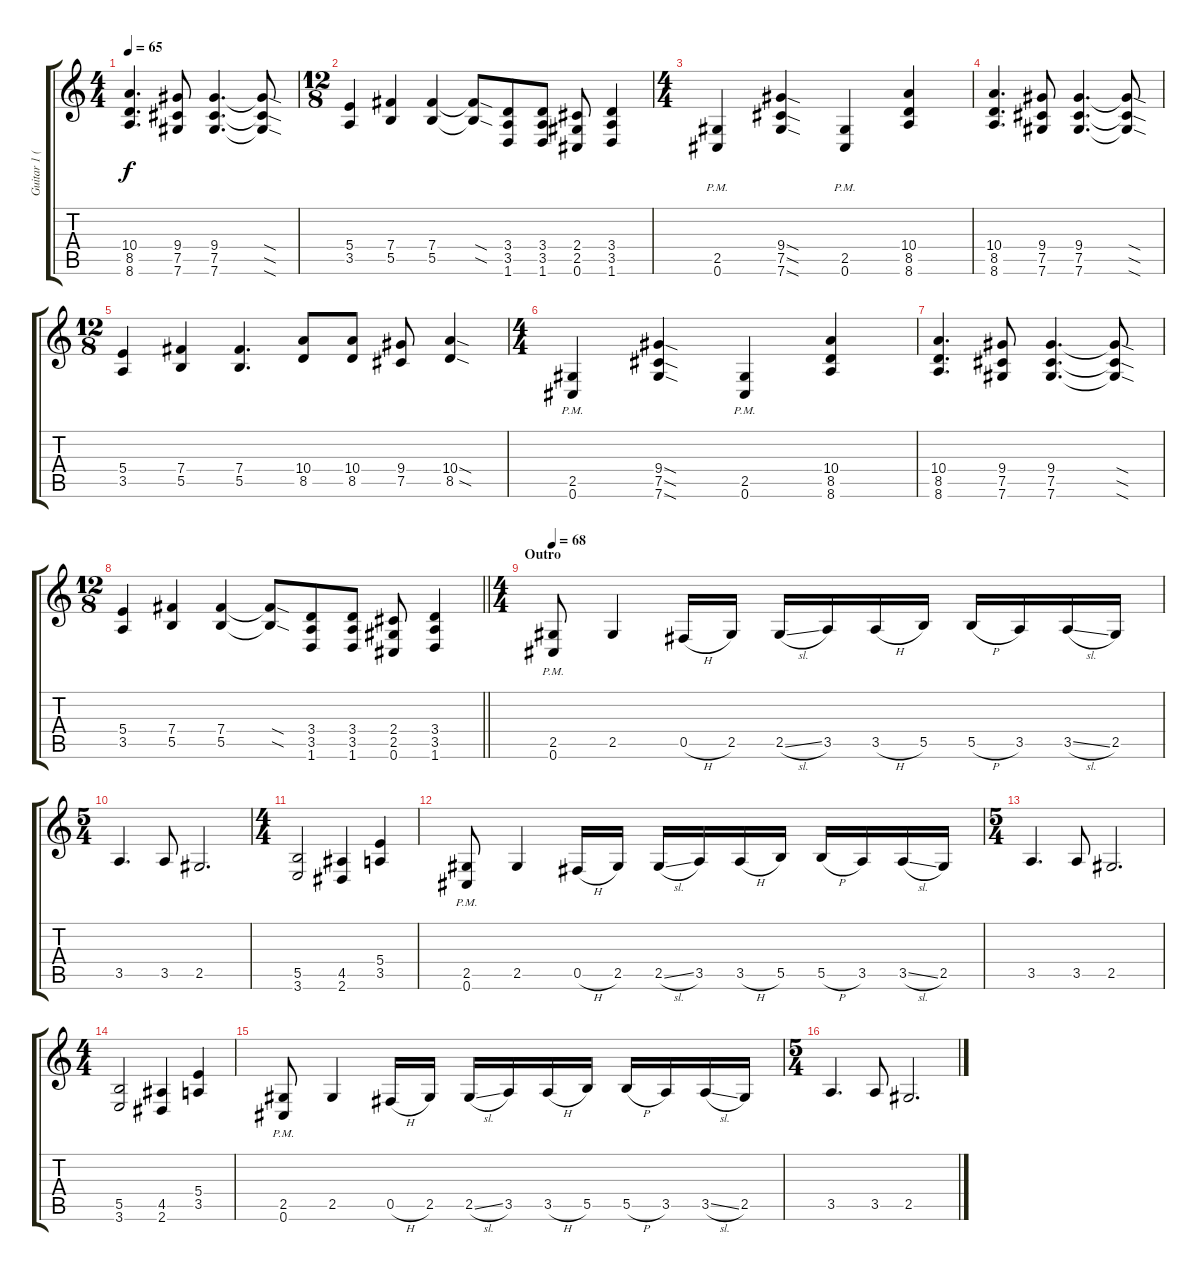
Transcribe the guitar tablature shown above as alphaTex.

\track ("Guitar 1 (Distortion)" "Guitar 1 (") {instrument distortionguitar}
\staff {score tabs}
\tuning (Db4 Ab3 E3 B2 Gb2 Db2) {hide}
\ts (4 4)
\tempo 65
\clef g2
\ks c
(10.4 8.5 8.6).4{d dy f} (9.4 7.5 7.6).8 (9.4 7.5 7.6).4{d} (9.4{sod t} 7.5{sod t} 7.6{sod t}).8 |
\ts (12 8)
(5.4 3.5).4 (7.4 5.5).4 (7.4 5.5).4 (7.4{sod t} 5.5{sod t}).8 (3.4 3.5 1.6).8 (3.4 3.5 1.6).8 (2.4 2.5 0.6).8 (3.4 3.5 1.6).4 |
\ts (4 4)
(2.5{pm} 0.6{pm}).4 (9.4{sod} 7.5{sod} 7.6{sod}).4 (2.5{pm} 0.6{pm}).4 (10.4 8.5 8.6).4 |
(10.4 8.5 8.6).4{d} (9.4 7.5 7.6).8 (9.4 7.5 7.6).4{d} (9.4{sod t} 7.5{sod t} 7.6{sod t}).8 |
\ts (12 8)
(5.4 3.5).4 (7.4 5.5).4 (7.4 5.5).4{d} (10.4 8.5).8 (10.4 8.5).8 (9.4 7.5).8 (10.4{sod} 8.5{sod}).4 |
\ts (4 4)
(2.5{pm} 0.6{pm}).4 (9.4{sod} 7.5{sod} 7.6{sod}).4 (2.5{pm} 0.6{pm}).4 (10.4 8.5 8.6).4 |
(10.4 8.5 8.6).4{d} (9.4 7.5 7.6).8 (9.4 7.5 7.6).4{d} (9.4{sod t} 7.5{sod t} 7.6{sod t}).8 |
\ts (12 8)
\barLineRight lightlight
(5.4 3.5).4 (7.4 5.5).4 (7.4 5.5).4 (7.4{sod t} 5.5{sod t}).8 (3.4 3.5 1.6).8 (3.4 3.5 1.6).8 (2.4 2.5 0.6).8 (3.4 3.5 1.6).4 |
\ts (4 4)
\section ("" "Outro")
\tempo 68
(2.5{pm} 0.6{pm}).8 2.5.4 0.5{h}.16 2.5.16 2.5{sl}.16 3.5.16 3.5{h}.16 5.5.16 5.5{h}.16 3.5.16 3.5{sl}.16 2.5.16 |
\ts (5 4)
3.5.4{d} 3.5.8 2.5.2{d} |
\ts (4 4)
(5.5 3.6).2 (4.5 2.6).4 (5.4 3.5).4 |
(2.5{pm} 0.6{pm}).8 2.5.4 0.5{h}.16 2.5.16 2.5{sl}.16 3.5.16 3.5{h}.16 5.5.16 5.5{h}.16 3.5.16 3.5{sl}.16 2.5.16 |
\ts (5 4)
3.5.4{d} 3.5.8 2.5.2{d} |
\ts (4 4)
(5.5 3.6).2 (4.5 2.6).4 (5.4 3.5).4 |
(2.5{pm} 0.6{pm}).8 2.5.4 0.5{h}.16 2.5.16 2.5{sl}.16 3.5.16 3.5{h}.16 5.5.16 5.5{h}.16 3.5.16 3.5{sl}.16 2.5.16 |
\ts (5 4)
3.5.4{d} 3.5.8 2.5.2{d}
